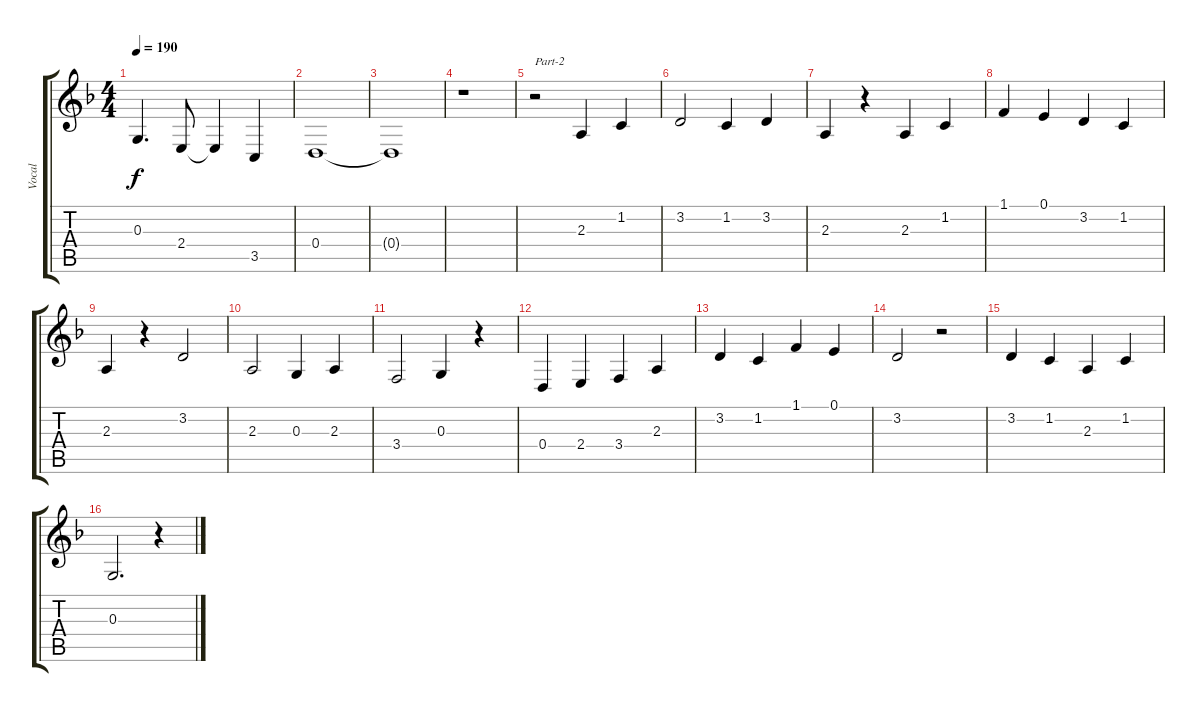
\track ("Vocal" "Vocal") {instrument acousticgrandpiano}
\staff {score tabs}
\tuning (E4 B3 G3 D3 A2 E2) {hide}
\ts (4 4)
\tempo 190
\clef g2
\ks f
0.3.4{d dy f} 2.4.8 2.4{t}.4 3.5.4 |
0.4.1 |
0.4{t}.1 |
r.1 |
r.2{txt "Part-2"} 2.3.4 1.2.4 |
3.2.2 1.2.4 3.2.4 |
2.3.4 r.4 2.3.4 1.2.4 |
1.1.4 0.1.4 3.2.4 1.2.4 |
2.3.4 r.4 3.2.2 |
2.3.2 0.3.4 2.3.4 |
3.4.2 0.3.4 r.4 |
0.4.4 2.4.4 3.4.4 2.3.4 |
3.2.4 1.2.4 1.1.4 0.1.4 |
3.2.2 r.2 |
3.2.4 1.2.4 2.3.4 1.2.4 |
0.3.2{d} r.4
